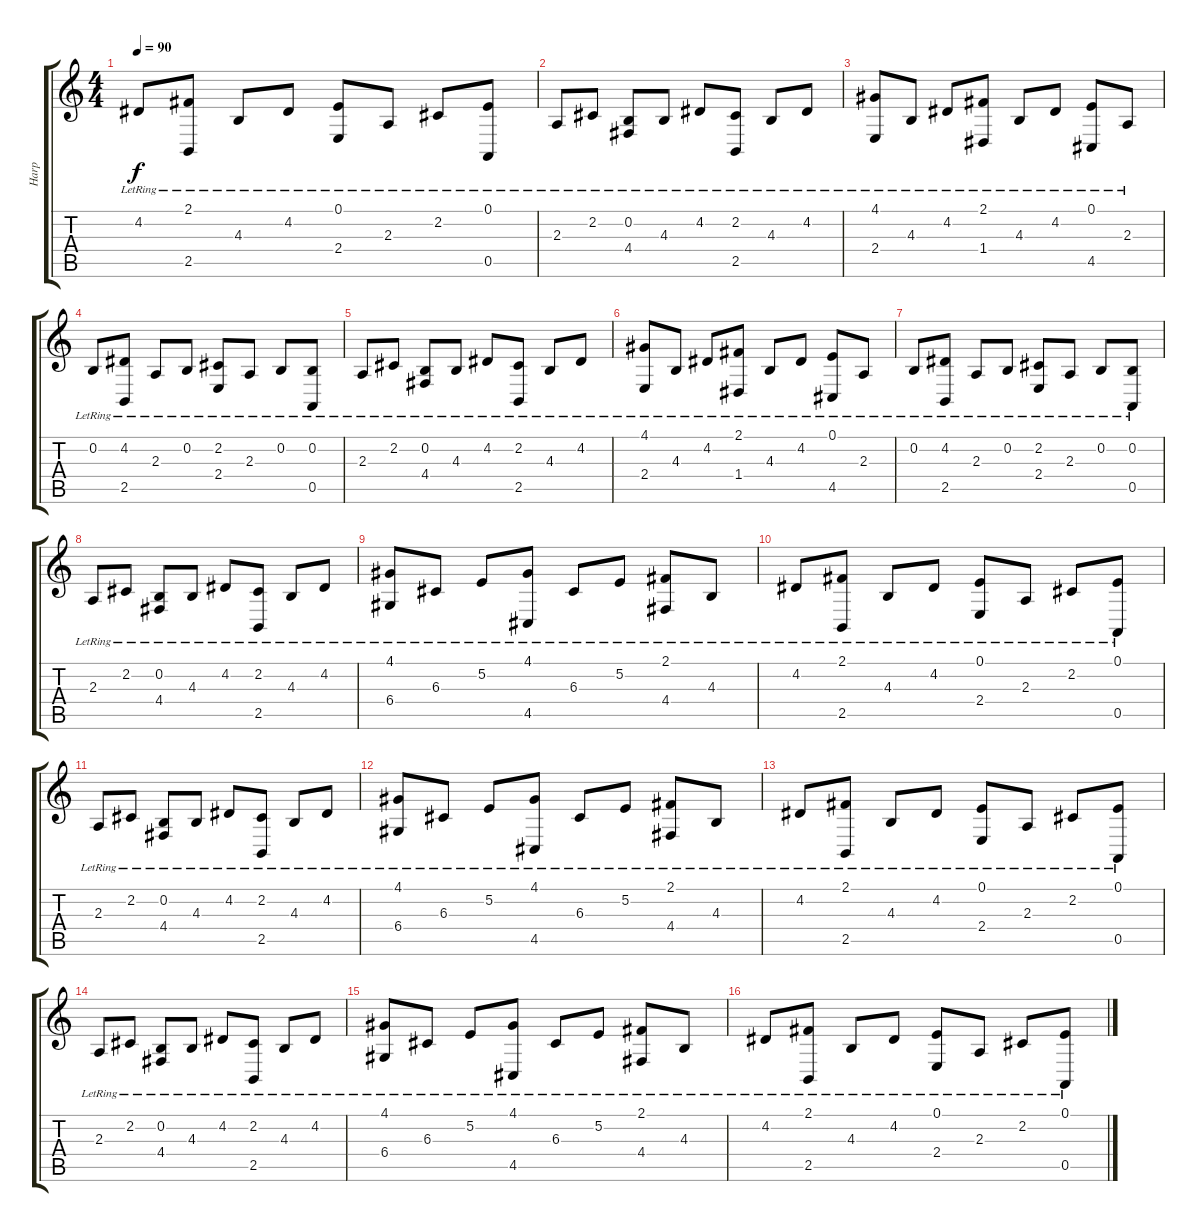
\track ("Harp" "Harp") {instrument orchestralharp}
\staff {score tabs}
\tuning (E4 B3 G3 D3 A2 E2) {hide}
\ts (4 4)
\tempo 90
\clef g2
\ks c
4.2{lr}.8{dy f} (2.1{lr} 2.5{lr}).8 4.3{lr}.8 4.2{lr}.8 (0.1{lr} 2.4{lr}).8 2.3{lr}.8 2.2{lr}.8 (0.1{lr} 0.5{lr}).8 |
2.3{lr}.8 2.2{lr}.8 (0.2 4.4{lr}).8 4.3{lr}.8 4.2{lr}.8 (2.2 2.5{lr}).8 4.3{lr}.8 4.2{lr}.8 |
(4.1{lr} 2.4{lr}).8 4.3{lr}.8 4.2{lr}.8 (2.1{lr} 1.4).8 4.3{lr}.8 4.2{lr}.8 (0.1{lr} 4.5).8 2.3{lr}.8 |
0.2{lr}.8 (4.2 2.5{lr}).8 2.3{lr}.8 0.2{lr}.8 (2.2 2.4{lr}).8 2.3{lr}.8 0.2{lr}.8 (0.2 0.5{lr}).8 |
2.3{lr}.8 2.2{lr}.8 (0.2 4.4{lr}).8 4.3{lr}.8 4.2{lr}.8 (2.2 2.5{lr}).8 4.3{lr}.8 4.2{lr}.8 |
(4.1{lr} 2.4{lr}).8 4.3{lr}.8 4.2{lr}.8 (2.1{lr} 1.4).8 4.3{lr}.8 4.2{lr}.8 (0.1{lr} 4.5).8 2.3{lr}.8 |
0.2{lr}.8 (4.2 2.5{lr}).8 2.3{lr}.8 0.2{lr}.8 (2.2 2.4{lr}).8 2.3{lr}.8 0.2{lr}.8 (0.2 0.5{lr}).8 |
2.3{lr}.8 2.2{lr}.8 (0.2 4.4{lr}).8 4.3{lr}.8 4.2{lr}.8 (2.2 2.5{lr}).8 4.3{lr}.8 4.2{lr}.8 |
(4.1{lr} 6.4{lr}).8 6.3{lr}.8 5.2{lr}.8 (4.1{lr} 4.5{lr}).8 6.3{lr}.8 5.2{lr}.8 (2.1{lr} 4.4{lr}).8 4.3{lr}.8 |
4.2{lr}.8 (2.1{lr} 2.5{lr}).8 4.3{lr}.8 4.2{lr}.8 (0.1{lr} 2.4{lr}).8 2.3{lr}.8 2.2{lr}.8 (0.1{lr} 0.5{lr}).8 |
2.3{lr}.8 2.2{lr}.8 (0.2 4.4{lr}).8 4.3{lr}.8 4.2{lr}.8 (2.2 2.5{lr}).8 4.3{lr}.8 4.2{lr}.8 |
(4.1{lr} 6.4{lr}).8 6.3{lr}.8 5.2{lr}.8 (4.1{lr} 4.5{lr}).8 6.3{lr}.8 5.2{lr}.8 (2.1{lr} 4.4{lr}).8 4.3{lr}.8 |
4.2{lr}.8 (2.1{lr} 2.5{lr}).8 4.3{lr}.8 4.2{lr}.8 (0.1{lr} 2.4{lr}).8 2.3{lr}.8 2.2{lr}.8 (0.1{lr} 0.5{lr}).8 |
2.3{lr}.8 2.2{lr}.8 (0.2 4.4{lr}).8 4.3{lr}.8 4.2{lr}.8 (2.2 2.5{lr}).8 4.3{lr}.8 4.2{lr}.8 |
(4.1{lr} 6.4{lr}).8 6.3{lr}.8 5.2{lr}.8 (4.1{lr} 4.5{lr}).8 6.3{lr}.8 5.2{lr}.8 (2.1{lr} 4.4{lr}).8 4.3{lr}.8 |
4.2{lr}.8 (2.1{lr} 2.5{lr}).8 4.3{lr}.8 4.2{lr}.8 (0.1{lr} 2.4{lr}).8 2.3{lr}.8 2.2{lr}.8 (0.1{lr} 0.5{lr}).8
